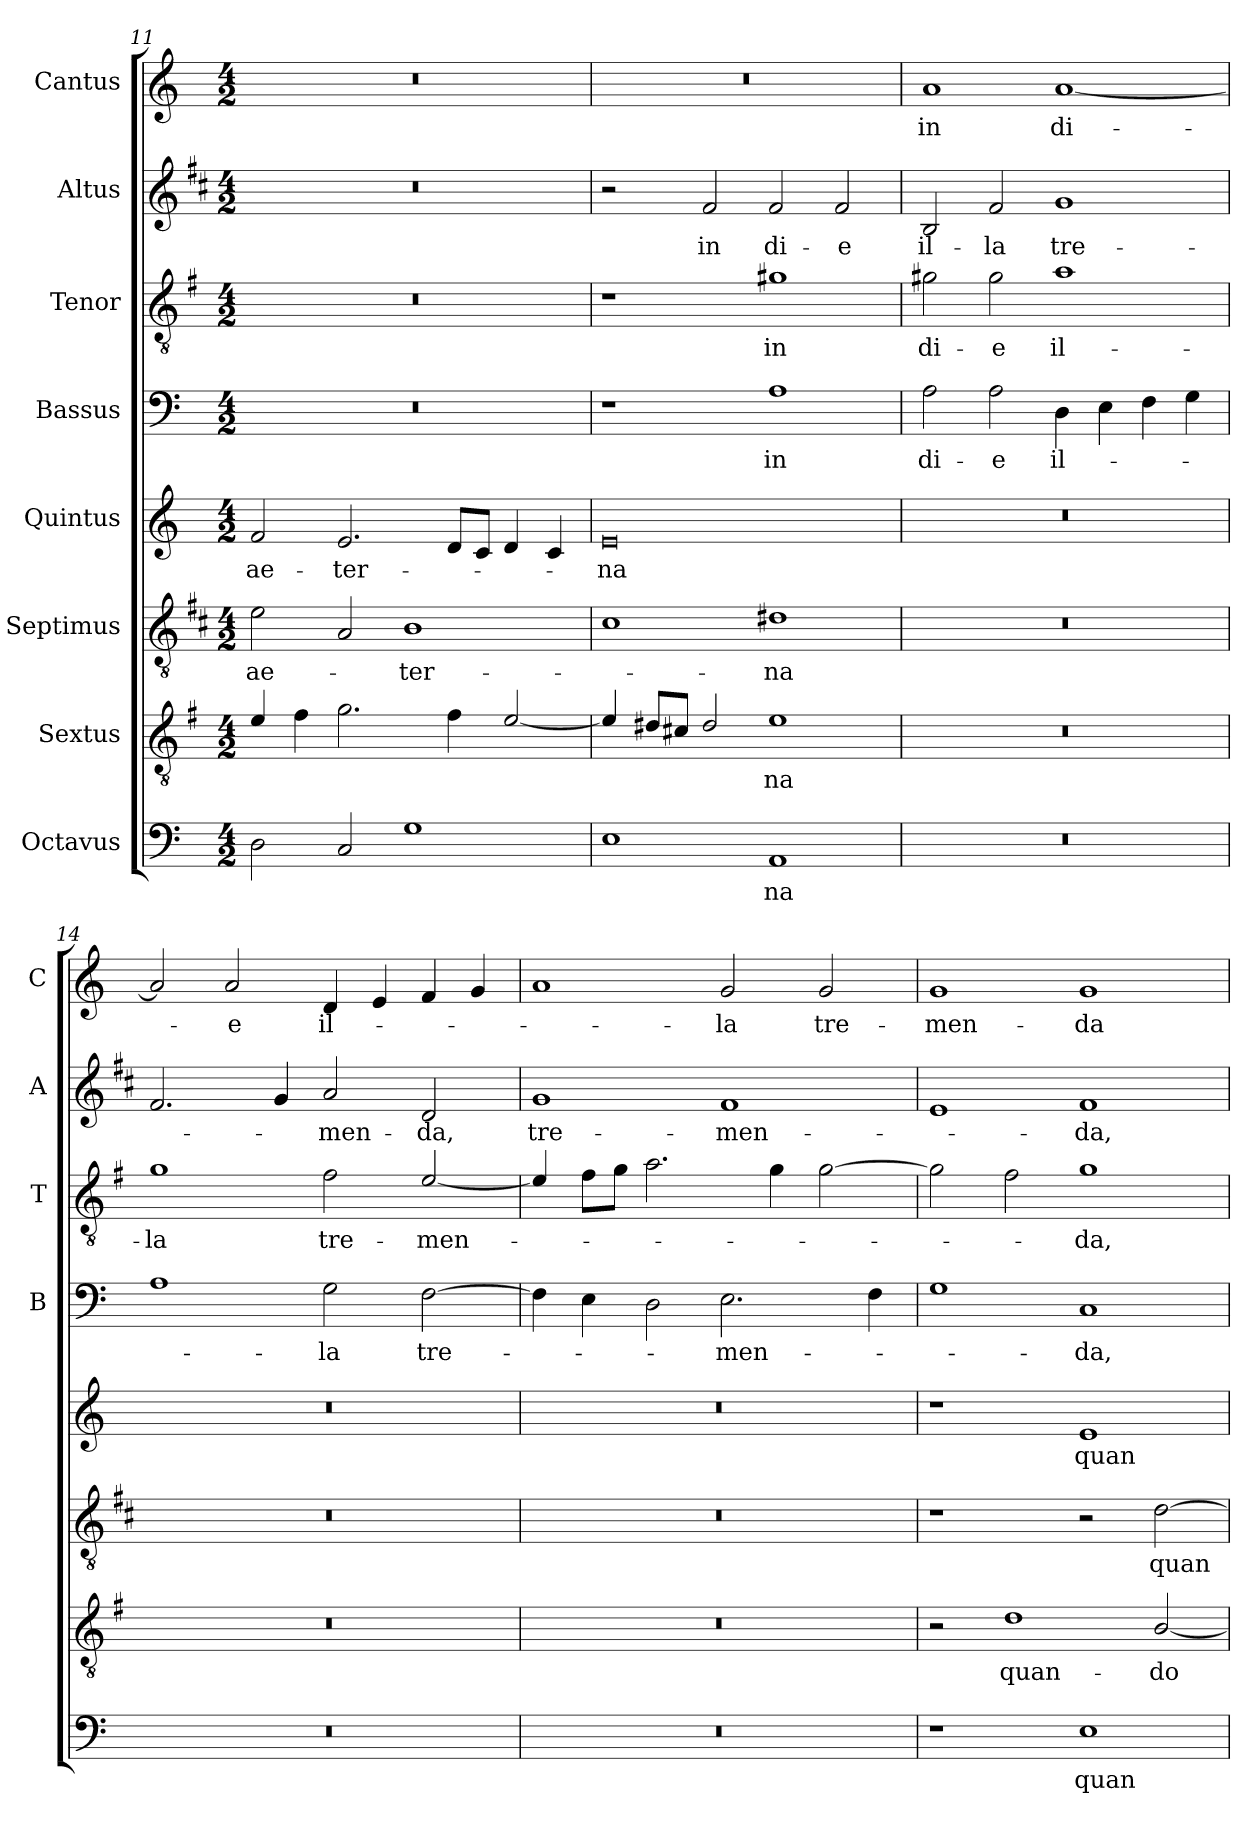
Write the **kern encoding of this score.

**kern	**text	**kern	**text	**kern	**text	**kern	**text	**kern	**text	**kern	**text	**kern	**text	**kern	**text
*part8	*part8	*part7	*part7	*part6	*part6	*part5	*part5	*part4	*part4	*part3	*part3	*part2	*part2	*part1	*part1
*staff8	*staff8	*staff7	*staff7	*staff6	*staff6	*staff5	*staff5	*staff4	*staff4	*staff3	*staff3	*staff2	*staff2	*staff1	*staff1
*I"Octavus	*	*I"Sextus	*	*I"Septimus	*	*I"Quintus	*	*I"Bassus	*	*I"Tenor	*	*I"Altus	*	*I"Cantus	*
*	*	*	*	*	*	*	*	*I'B	*	*I'T	*	*I'A	*	*I'C	*
*clefF4	*	*clefGv2	*	*clefGv2	*	*clefG2	*	*clefF4	*	*clefGv2	*	*clefG2	*	*clefG2	*
*	*	*ITrd4c7	*	*ITrd1c2	*	*	*	*	*	*ITrd4c7	*	*ITrd1c2	*	*	*
*k[]	*	*k[]	*	*k[]	*	*k[]	*	*k[]	*	*k[]	*	*k[]	*	*k[]	*
*C:	*	*C:	*	*C:	*	*C:	*	*C:	*	*C:	*	*C:	*	*C:	*
*M4/2	*	*M4/2	*	*M4/2	*	*M4/2	*	*M4/2	*	*M4/2	*	*M4/2	*	*M4/2	*
=11	=11	=11	=11	=11	=11	=11	=11	=11	=11	=11	=11	=11	=11	=11	=11
!	!	!	!	!	!LO:LY:b	!	!LO:LY:b	!	!	!	!	!	!	!	!
2D\	.	4A/	.	2d\	ae-	2f/	ae-	0r	.	0r	.	0r	.	0r	.
.	.	4B\	.	.	.	.	.	.	.	.	.	.	.	.	.
!	!	!	!	!	!	!	!LO:LY:b	!	!	!	!	!	!	!	!
2C/	.	2.c\	.	2G/	.	2.e/	-ter-	.	.	.	.	.	.	.	.
!	!	!	!	!	!LO:LY:b	!	!	!	!	!	!	!	!	!	!
1G	.	.	.	1A	-ter-	.	.	.	.	.	.	.	.	.	.
.	.	4B\	.	.	.	8d/L	.	.	.	.	.	.	.	.	.
.	.	.	.	.	.	8c/J	.	.	.	.	.	.	.	.	.
.	.	[2A/	.	.	.	4d/	.	.	.	.	.	.	.	.	.
.	.	.	.	.	.	4c/	.	.	.	.	.	.	.	.	.
=12	=12	=12	=12	=12	=12	=12	=12	=12	=12	=12	=12	=12	=12	=12	=12
!	!	!	!	!	!	!	!LO:LY:b	!	!	!	!	!	!	!	!
1E	.	4A/]	.	1B	.	0e	-na	1r	.	1r	.	2r	.	0r	.
.	.	8G#X/L	.	.	.	.	.	.	.	.	.	.	.	.	.
.	.	8F#X/J	.	.	.	.	.	.	.	.	.	.	.	.	.
!	!	!	!	!	!	!	!	!	!	!	!	!	!LO:LY:b	!	!
.	.	2G#/	.	.	.	.	.	.	.	.	.	2e/	in	.	.
!	!LO:LY:b	!	!LO:LY:b	!	!LO:LY:b	!	!	!	!LO:LY:b	!	!LO:LY:b	!	!LO:LY:b	!	!
1AA	-na	1A	-na	1c#X	-na	.	.	1A	in	1c#X	in	2e/	di-	.	.
!	!	!	!	!	!	!	!	!	!	!	!	!	!LO:LY:b	!	!
.	.	.	.	.	.	.	.	.	.	.	.	2e/	-e	.	.
=13	=13	=13	=13	=13	=13	=13	=13	=13	=13	=13	=13	=13	=13	=13	=13
!	!	!	!	!	!	!	!	!	!LO:LY:b	!	!LO:LY:b	!	!LO:LY:b	!	!LO:LY:b
0r	.	0r	.	0r	.	0r	.	2A\	di-	2c#X\	di-	2A/	il-	1a	in
!	!	!	!	!	!	!	!	!	!LO:LY:b	!	!LO:LY:b	!	!LO:LY:b	!	!
.	.	.	.	.	.	.	.	2A\	-e	2c#\	-e	2e/	-la	.	.
!	!	!	!	!	!	!	!	!	!LO:LY:b	!	!LO:LY:b	!	!LO:LY:b	!	!LO:LY:b
.	.	.	.	.	.	.	.	4D\	il-	1d	il-	1f	tre-	[1a	di-
.	.	.	.	.	.	.	.	4E\	.	.	.	.	.	.	.
.	.	.	.	.	.	.	.	4F\	.	.	.	.	.	.	.
.	.	.	.	.	.	.	.	4G\	.	.	.	.	.	.	.
=14	=14	=14	=14	=14	=14	=14	=14	=14	=14	=14	=14	=14	=14	=14	=14
!	!	!	!	!	!	!	!	!	!	!	!LO:LY:b	!	!	!	!
0r	.	0r	.	0r	.	0r	.	1A	.	1c	-la	2.e/	.	2a/]	.
!	!	!	!	!	!	!	!	!	!	!	!	!	!	!	!LO:LY:b
.	.	.	.	.	.	.	.	.	.	.	.	.	.	2a/	-e
.	.	.	.	.	.	.	.	.	.	.	.	4f/	.	.	.
!	!	!	!	!	!	!	!	!	!LO:LY:b	!	!LO:LY:b	!	!LO:LY:b	!	!LO:LY:b
.	.	.	.	.	.	.	.	2G\	-la	2B\	tre-	2g/	-men-	4d/	il-
.	.	.	.	.	.	.	.	.	.	.	.	.	.	4e/	.
!	!	!	!	!	!	!	!	!	!LO:LY:b	!	!LO:LY:b	!	!LO:LY:b	!	!
.	.	.	.	.	.	.	.	[2F\	tre-	[2A/	-men-	2c/	-da,	4f/	.
.	.	.	.	.	.	.	.	.	.	.	.	.	.	4g/	.
!!LO:LB:g=z
=15	=15	=15	=15	=15	=15	=15	=15	=15	=15	=15	=15	=15	=15	=15	=15
!	!	!	!	!	!	!	!	!	!	!	!	!	!LO:LY:b	!	!
0r	.	0r	.	0r	.	0r	.	4F\]	.	4A/]	.	1f	tre-	1a	.
.	.	.	.	.	.	.	.	4E\	.	8B\L	.	.	.	.	.
.	.	.	.	.	.	.	.	.	.	8c\J	.	.	.	.	.
.	.	.	.	.	.	.	.	2D\	.	2.d\	.	.	.	.	.
!	!	!	!	!	!	!	!	!	!LO:LY:b	!	!	!	!LO:LY:b	!	!LO:LY:b
.	.	.	.	.	.	.	.	2.E\	-men-	.	.	1e	-men-	2g/	-la
.	.	.	.	.	.	.	.	.	.	4c\	.	.	.	.	.
!	!	!	!	!	!	!	!	!	!	!	!	!	!	!	!LO:LY:b
.	.	.	.	.	.	.	.	.	.	[2c\	.	.	.	2g/	tre-
.	.	.	.	.	.	.	.	4F\	.	.	.	.	.	.	.
=16	=16	=16	=16	=16	=16	=16	=16	=16	=16	=16	=16	=16	=16	=16	=16
!	!	!	!	!	!	!	!	!	!	!	!	!	!	!	!LO:LY:b
1r	.	2r	.	1r	.	1r	.	1G	.	2c\]	.	1d	.	1g	-men-
!	!	!	!LO:LY:b	!	!	!	!	!	!	!	!	!	!	!	!
.	.	1G	quan-	.	.	.	.	.	.	2B\	.	.	.	.	.
!	!LO:LY:b	!	!	!	!	!	!LO:LY:b	!	!LO:LY:b	!	!LO:LY:b	!	!LO:LY:b	!	!LO:LY:b
1E	quan-	.	.	2r	.	1e	quan-	1C	-da,	1c	-da,	1e	-da,	1g	-da
!	!	!	!LO:LY:b	!	!LO:LY:b	!	!	!	!	!	!	!	!	!	!
.	.	[2E/	-do	[2c\	quan-	.	.	.	.	.	.	.	.	.	.
=	=	=	=	=	=	=	=	=	=	=	=	=	=	=	=
*-	*-	*-	*-	*-	*-	*-	*-	*-	*-	*-	*-	*-	*-	*-	*-
